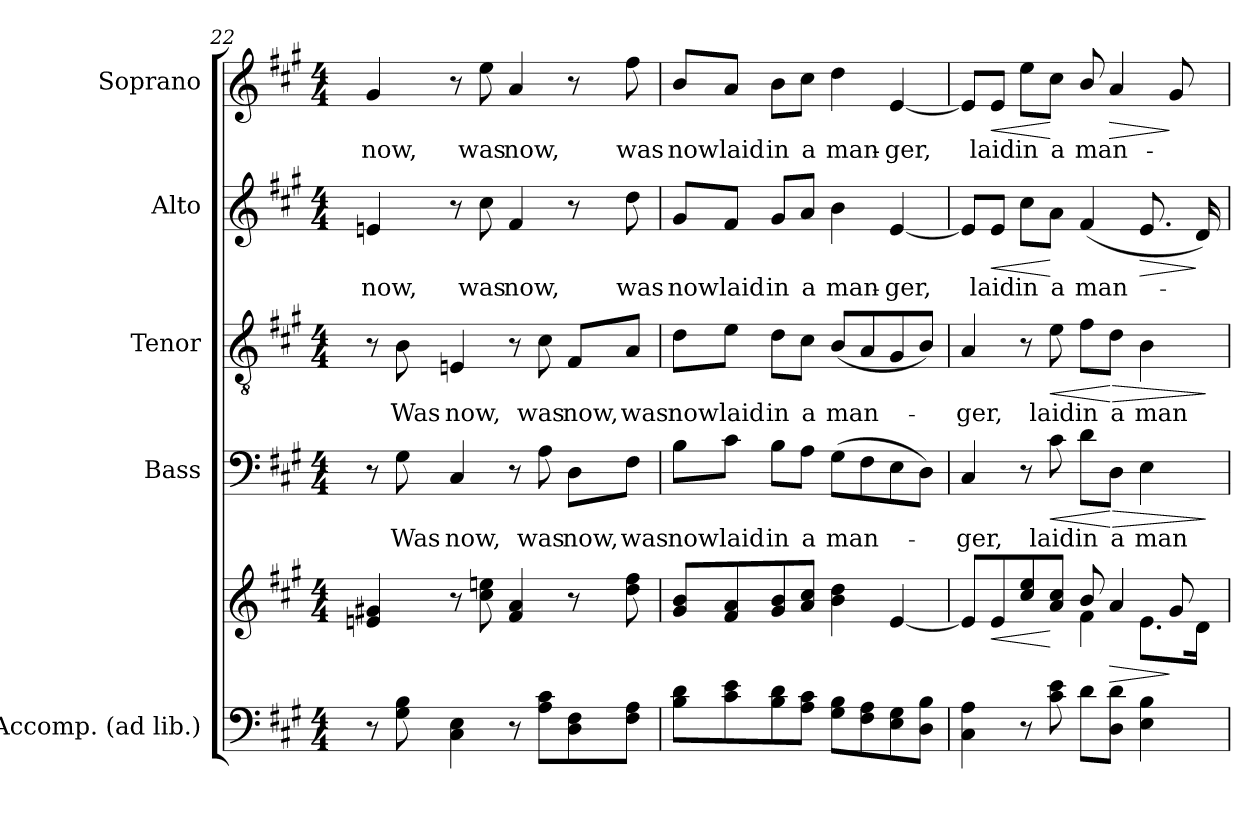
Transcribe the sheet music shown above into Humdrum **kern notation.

**kern	**kern	**dynam	**kern	**text	**dynam	**kern	**text	**dynam	**kern	**text	**dynam	**kern	**text	**dynam
*part5	*part5	*part5	*part4	*part4	*part4	*part3	*part3	*part3	*part2	*part2	*part2	*part1	*part1	*part1
*staff6	*staff5	*staff5/6	*staff4	*staff4	*staff4	*staff3	*staff3	*staff3	*staff2	*staff2	*staff2	*staff1	*staff1	*staff1
*I"Accomp. (ad lib.)	*	*	*I"Bass	*	*	*I"Tenor	*	*	*I"Alto	*	*	*I"Soprano	*	*
*I'Acc.	*	*	*I'B.	*	*	*I'T.	*	*	*I'A.	*	*	*I'S.	*	*
*clefF4	*clefG2	*	*clefF4	*	*	*clefGv2	*	*	*clefG2	*	*	*clefG2	*	*
*	*	*	*	*	*	*ITrd7c12	*	*	*	*	*	*	*	*
*k[f#c#g#]	*k[f#c#g#]	*	*k[f#c#g#]	*	*	*k[f#c#g#]	*	*	*k[f#c#g#]	*	*	*k[f#c#g#]	*	*
*A:	*A:	*	*A:	*	*	*A:	*	*	*A:	*	*	*A:	*	*
*M4/4	*M4/4	*	*M4/4	*	*	*M4/4	*	*	*M4/4	*	*	*M4/4	*	*
=22	=22	=22	=22	=22	=22	=22	=22	=22	=22	=22	=22	=22	=22	=22
!	!	!	!	!	!	!	!	!	!	!LO:LY:b:color=#000000	!	!	!	!
!	!	!	!	!	!	!	!	!	!	!	!	!	!LO:LY:b:color=#000000	!
8r	4eni/ 4g#Xi	.	8r	.	.	8r	.	.	4eni/	now,	.	4g#i/	now,	.
!	!	!	!	!LO:LY:b:color=#000000	!	!	!	!	!	!	!	!	!	!
!	!	!	!	!	!	!	!LO:LY:b:color=#000000	!	!	!	!	!	!	!
8G#i\ 8Bi	.	.	8G#i\	Was	.	8BBi\	Was	.	.	.	.	.	.	.
!	!	!	!	!LO:LY:b:color=#000000	!	!	!	!	!	!	!	!	!	!
!	!	!	!	!	!	!	!LO:LY:b:color=#000000	!	!	!	!	!	!	!
4C#i\ 4Ei	8r	.	4C#i/	now,	.	4EEni/	now,	.	8r	.	.	8r	.	.
!	!	!	!	!	!	!	!	!	!	!LO:LY:b:color=#000000	!	!	!	!
!	!	!	!	!	!	!	!	!	!	!	!	!	!LO:LY:b:color=#000000	!
.	8cc#i\ 8eeni	.	.	.	.	.	.	.	8cc#i\	was	.	8eei\	was	.
!	!	!	!	!	!	!	!	!	!	!LO:LY:b:color=#000000	!	!	!	!
!	!	!	!	!	!	!	!	!	!	!	!	!	!LO:LY:b:color=#000000	!
8r	4f#i/ 4ai	.	8r	.	.	8r	.	.	4f#i/	now,	.	4ai/	now,	.
!	!	!	!	!LO:LY:b:color=#000000	!	!	!	!	!	!	!	!	!	!
!	!	!	!	!	!	!	!LO:LY:b:color=#000000	!	!	!	!	!	!	!
8Ai\ 8c#iL	.	.	8Ai\	was	.	8C#i\	was	.	.	.	.	.	.	.
!	!	!	!	!LO:LY:b:color=#000000	!	!	!	!	!	!	!	!	!	!
!	!	!	!	!	!	!	!LO:LY:b:color=#000000	!	!	!	!	!	!	!
8Di\ 8F#i	8r	.	8Di\L	now,	.	8FF#i/L	now,	.	8r	.	.	8r	.	.
!	!	!	!	!LO:LY:b:color=#000000	!	!	!	!	!	!	!	!	!	!
!	!	!	!	!	!	!	!LO:LY:b:color=#000000	!	!	!	!	!	!	!
!	!	!	!	!	!	!	!	!	!	!LO:LY:b:color=#000000	!	!	!	!
!	!	!	!	!	!	!	!	!	!	!	!	!	!LO:LY:b:color=#000000	!
8F#i\ 8AiJ	8ddi\ 8ff#i	.	8F#i\J	was	.	8AAi/J	was	.	8ddi\	was	.	8ff#i\	was	.
!!LO:PB:g=z
=23	=23	=23	=23	=23	=23	=23	=23	=23	=23	=23	=23	=23	=23	=23
!	!	!	!	!LO:LY:b:color=#000000	!	!	!	!	!	!	!	!	!	!
!	!	!	!	!	!	!	!LO:LY:b:color=#000000	!	!	!	!	!	!	!
!	!	!	!	!	!	!	!	!	!	!LO:LY:b:color=#000000	!	!	!	!
!	!	!	!	!	!	!	!	!	!	!	!	!	!LO:LY:b:color=#000000	!
8Bi\ 8diL	8g#i/ 8biL	.	8Bi\L	now	.	8Di\L	now	.	8g#i/L	now	.	8bi/L	now	.
!	!	!	!	!LO:LY:b:color=#000000	!	!	!	!	!	!	!	!	!	!
!	!	!	!	!	!	!	!LO:LY:b:color=#000000	!	!	!	!	!	!	!
!	!	!	!	!	!	!	!	!	!	!LO:LY:b:color=#000000	!	!	!	!
!	!	!	!	!	!	!	!	!	!	!	!	!	!LO:LY:b:color=#000000	!
8c#i\ 8ei	8f#i/ 8ai	.	8c#i\J	laid	.	8Ei\J	laid	.	8f#i/J	laid	.	8ai/J	laid	.
!	!	!	!	!LO:LY:b:color=#000000	!	!	!	!	!	!	!	!	!	!
!	!	!	!	!	!	!	!LO:LY:b:color=#000000	!	!	!	!	!	!	!
!	!	!	!	!	!	!	!	!	!	!LO:LY:b:color=#000000	!	!	!	!
!	!	!	!	!	!	!	!	!	!	!	!	!	!LO:LY:b:color=#000000	!
8Bi\ 8di	8g#i/ 8bi	.	8Bi\L	in	.	8Di\L	in	.	8g#i/L	in	.	8bi\L	in	.
!	!	!	!	!LO:LY:b:color=#000000	!	!	!	!	!	!	!	!	!	!
!	!	!	!	!	!	!	!LO:LY:b:color=#000000	!	!	!	!	!	!	!
!	!	!	!	!	!	!	!	!	!	!LO:LY:b:color=#000000	!	!	!	!
!	!	!	!	!	!	!	!	!	!	!	!	!	!LO:LY:b:color=#000000	!
8Ai\ 8c#iJ	8ai/ 8cc#iJ	.	8Ai\J	a	.	8C#i\J	a	.	8ai/J	a	.	8cc#i\J	a	.
!	!	!	!	!LO:LY:b:color=#000000	!	!	!	!	!	!	!	!	!	!
!	!	!	!	!	!	!	!LO:LY:b:color=#000000	!	!	!	!	!	!	!
!	!	!	!	!	!	!	!	!	!	!LO:LY:b:color=#000000	!	!	!	!
!	!	!	!	!	!	!	!	!	!	!	!	!	!LO:LY:b:color=#000000	!
8G#i\ 8BiL	4bi\ 4ddi	.	(8G#i\L	man-	.	(8BBi/L	man-	.	4bi\	man-	.	4ddi\	man-	.
8F#i\ 8Ai	.	.	8F#i\	.	.	8AAi/	.	.	.	.	.	.	.	.
!	!	!	!	!	!	!	!	!	!	!LO:LY:b:color=#000000	!	!	!	!
!	!	!	!	!	!	!	!	!	!	!	!	!	!LO:LY:b:color=#000000	!
8Ei\ 8G#i	[4ei/	.	8Ei\	.	.	8GG#i/	.	.	[4ei/	-ger,	.	[4ei/	-ger,	.
8Di\ 8BiJ	.	.	8Di\J)	.	.	8BBi/J)	.	.	.	.	.	.	.	.
=24	=24	=24	=24	=24	=24	=24	=24	=24	=24	=24	=24	=24	=24	=24
*	*^	*	*	*	*	*	*	*	*	*	*	*	*	*
!	!	!	!	!	!LO:LY:b:color=#000000	!	!	!	!	!	!	!	!	!	!
!	!	!	!	!	!	!	!	!LO:LY:b:color=#000000	!	!	!	!	!	!	!
4C#i\ 4Ai	8ei/L]	4ryy	.	4C#i/	-ger,	.	4AAi/	-ger,	.	8ei/L]	.	.	8ei/L]	.	.
!	!	!	!LO:HP:b	!	!	!	!	!	!	!	!	!	!	!	!
!	!	!	!	!	!	!	!	!	!	!	!LO:LY:b:color=#000000	!LO:HP:b	!	!	!
!	!	!	!	!	!	!	!	!	!	!	!	!	!	!LO:LY:b:color=#000000	!LO:HP:b
.	8ei/	.	<	.	.	.	.	.	.	8ei/J	laid	<	8ei/J	laid	<
!	!	!	!	!	!	!	!	!	!	!	!LO:LY:b:color=#000000	!	!	!	!
!	!	!	!	!	!	!	!	!	!	!	!	!	!	!LO:LY:b:color=#000000	!
8r	8cc#i/ 8eei	4ryy	.	8r	.	.	8r	.	.	8cc#i\L	in	.	8eei\L	in	.
!	!	!	!	!	!LO:LY:b:color=#000000	!LO:HP:b	!	!	!	!	!	!	!	!	!
!	!	!	!	!	!	!	!	!LO:LY:b:color=#000000	!LO:HP:b	!	!	!	!	!	!
!	!	!	!	!	!	!	!	!	!	!	!LO:LY:b:color=#000000	!	!	!	!
!	!	!	!	!	!	!	!	!	!	!	!	!	!	!LO:LY:b:color=#000000	!
8c#i\ 8ei	8ai/ 8cc#iJ	.	[	8c#i\	laid	<	8Ei\	laid	<	8ai\J	a	[	8cc#i\J	a	[
!	!	!	!	!	!LO:LY:b:color=#000000	!	!	!	!	!	!	!	!	!	!
!	!	!	!	!	!	!	!	!LO:LY:b:color=#000000	!	!	!	!	!	!	!
!	!	!	!	!	!	!	!	!	!	!	!LO:LY:b:color=#000000	!	!	!	!
!	!	!	!	!	!	!	!	!	!	!	!	!	!	!LO:LY:b:color=#000000	!
8di\L	8bi/	4f#i\	.	8di\L	in	.	8F#i\L	in	.	(4f#i/	man-	.	8bi/	man-	.
!	!	!	!LO:HP:b	!	!	!	!	!	!	!	!	!	!	!	!
!	!	!	!	!	!LO:LY:b:color=#000000	!LO:HP:n=1:b	!	!	!	!	!	!	!	!	!
!	!	!	!	!	!	!	!	!LO:LY:b:color=#000000	!LO:HP:n=1:b	!	!	!	!	!	!LO:HP:b
8Di\ 8diJ	4ai/	.	>	8Di\J	a	[ >	8Di\J	a	[ >	.	.	.	4ai/	.	>
!	!	!	!	!	!LO:LY:b:color=#000000	!	!	!	!	!	!	!	!	!	!
!	!	!	!	!	!	!	!	!LO:LY:b:color=#000000	!	!	!	!LO:HP:b	!	!	!
4Ei\ 4Bi	.	8.ei\L	.	4Ei\	man-	.	4BBi\	man-	.	8.ei/	.	>	.	.	.
.	8g#i/	.	]	.	.	.	.	.	.	.	.	.	8g#i/	.	]
.	.	16di\Jk	.	.	.	.	.	.	.	16di/)	.	]	.	.	.
*	*v	*v	*	*	*	*	*	*	*	*	*	*	*	*	*
.	.	.	.	.	]	.	.	]	.	.	.	.	.	.
=	=	=	=	=	=	=	=	=	=	=	=	=	=	=
*-	*-	*-	*-	*-	*-	*-	*-	*-	*-	*-	*-	*-	*-	*-
